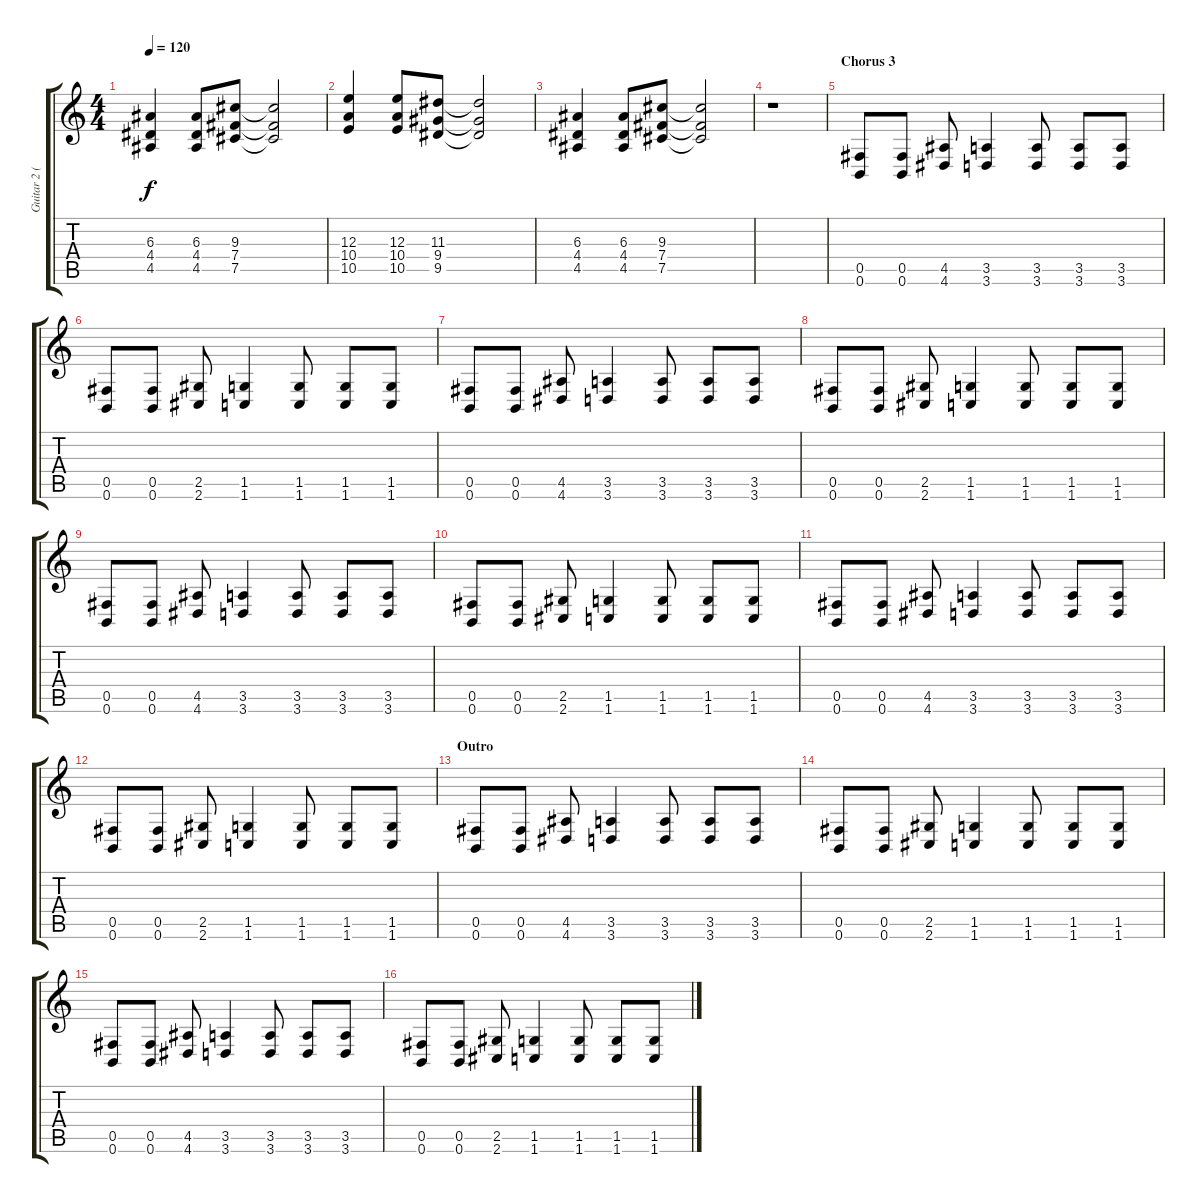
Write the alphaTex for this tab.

\track ("Guitar 2 (P.Mueller)" "Guitar 2 (") {instrument distortionguitar}
\staff {score tabs}
\tuning (Db4 Ab3 E3 B2 Gb2 B1) {hide}
\ts (4 4)
\tempo 120
\clef g2
\ks c
(6.3 4.4 4.5).4{dy f} (6.3 4.4 4.5).8 (9.3 7.4 7.5).8 (9.3{t} 7.4{t} 7.5{t}).2 |
(12.3 10.4 10.5).4 (12.3 10.4 10.5).8 (11.3 9.4 9.5).8 (11.3{t} 9.4{t} 9.5{t}).2 |
(6.3 4.4 4.5).4 (6.3 4.4 4.5).8 (9.3 7.4 7.5).8 (9.3{t} 7.4{t} 7.5{t}).2 |
r.1 |
\section ("" "Chorus 3")
(0.5 0.6).8 (0.5 0.6).8 (4.5 4.6).8 (3.5 3.6).4 (3.5 3.6).8 (3.5 3.6).8 (3.5 3.6).8 |
(0.5 0.6).8 (0.5 0.6).8 (2.5 2.6).8 (1.5 1.6).4 (1.5 1.6).8 (1.5 1.6).8 (1.5 1.6).8 |
(0.5 0.6).8 (0.5 0.6).8 (4.5 4.6).8 (3.5 3.6).4 (3.5 3.6).8 (3.5 3.6).8 (3.5 3.6).8 |
(0.5 0.6).8 (0.5 0.6).8 (2.5 2.6).8 (1.5 1.6).4 (1.5 1.6).8 (1.5 1.6).8 (1.5 1.6).8 |
(0.5 0.6).8 (0.5 0.6).8 (4.5 4.6).8 (3.5 3.6).4 (3.5 3.6).8 (3.5 3.6).8 (3.5 3.6).8 |
(0.5 0.6).8 (0.5 0.6).8 (2.5 2.6).8 (1.5 1.6).4 (1.5 1.6).8 (1.5 1.6).8 (1.5 1.6).8 |
(0.5 0.6).8 (0.5 0.6).8 (4.5 4.6).8 (3.5 3.6).4 (3.5 3.6).8 (3.5 3.6).8 (3.5 3.6).8 |
(0.5 0.6).8 (0.5 0.6).8 (2.5 2.6).8 (1.5 1.6).4 (1.5 1.6).8 (1.5 1.6).8 (1.5 1.6).8 |
\section ("" "Outro")
(0.5 0.6).8 (0.5 0.6).8 (4.5 4.6).8 (3.5 3.6).4 (3.5 3.6).8 (3.5 3.6).8 (3.5 3.6).8 |
(0.5 0.6).8 (0.5 0.6).8 (2.5 2.6).8 (1.5 1.6).4 (1.5 1.6).8 (1.5 1.6).8 (1.5 1.6).8 |
(0.5 0.6).8 (0.5 0.6).8 (4.5 4.6).8 (3.5 3.6).4 (3.5 3.6).8 (3.5 3.6).8 (3.5 3.6).8 |
(0.5 0.6).8 (0.5 0.6).8 (2.5 2.6).8 (1.5 1.6).4 (1.5 1.6).8 (1.5 1.6).8 (1.5 1.6).8
